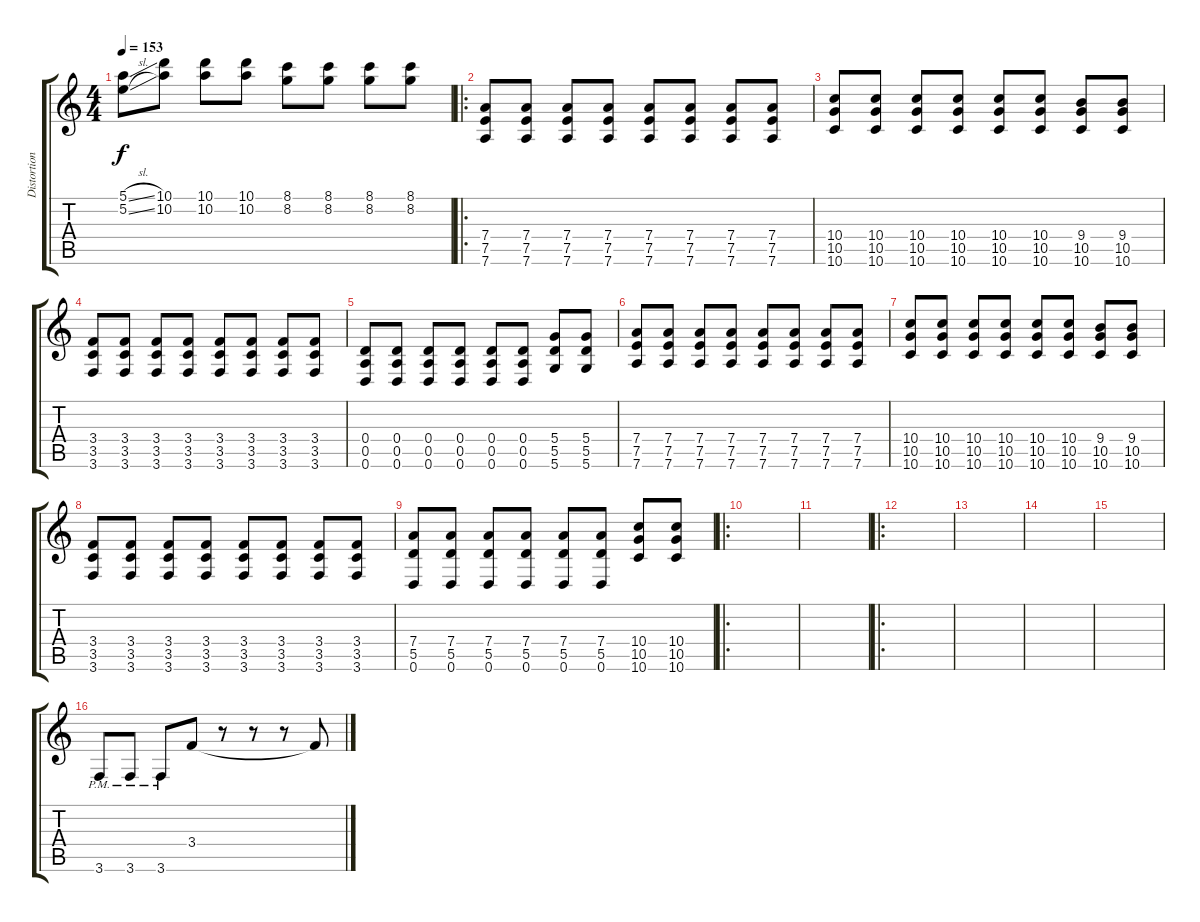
\track ("Distortion" "Distortion") {instrument distortionguitar}
\staff {score tabs}
\tuning (E4 B3 G3 D3 A2 D2) {hide}
\ts (4 4)
\tempo 153
\clef g2
\ks c
(5.1{sl} 5.2{sl}).8{dy f} (10.1 10.2).8 (10.1 10.2).8 (10.1 10.2).8 (8.1 8.2).8 (8.1 8.2).8 (8.1 8.2).8 (8.1 8.2).8 |
\ro
(7.4 7.5 7.6).8 (7.4 7.5 7.6).8 (7.4 7.5 7.6).8 (7.4 7.5 7.6).8 (7.4 7.5 7.6).8 (7.4 7.5 7.6).8 (7.4 7.5 7.6).8 (7.4 7.5 7.6).8 |
(10.4 10.5 10.6).8 (10.4 10.5 10.6).8 (10.4 10.5 10.6).8 (10.4 10.5 10.6).8 (10.4 10.5 10.6).8 (10.4 10.5 10.6).8 (9.4 10.5 10.6).8 (9.4 10.5 10.6).8 |
(3.4 3.5 3.6).8 (3.4 3.5 3.6).8 (3.4 3.5 3.6).8 (3.4 3.5 3.6).8 (3.4 3.5 3.6).8 (3.4 3.5 3.6).8 (3.4 3.5 3.6).8 (3.4 3.5 3.6).8 |
(0.4 0.5 0.6).8 (0.4 0.5 0.6).8 (0.4 0.5 0.6).8 (0.4 0.5 0.6).8 (0.4 0.5 0.6).8 (0.4 0.5 0.6).8 (5.4 5.5 5.6).8 (5.4 5.5 5.6).8 |
(7.4 7.5 7.6).8 (7.4 7.5 7.6).8 (7.4 7.5 7.6).8 (7.4 7.5 7.6).8 (7.4 7.5 7.6).8 (7.4 7.5 7.6).8 (7.4 7.5 7.6).8 (7.4 7.5 7.6).8 |
(10.4 10.5 10.6).8 (10.4 10.5 10.6).8 (10.4 10.5 10.6).8 (10.4 10.5 10.6).8 (10.4 10.5 10.6).8 (10.4 10.5 10.6).8 (9.4 10.5 10.6).8 (9.4 10.5 10.6).8 |
(3.4 3.5 3.6).8 (3.4 3.5 3.6).8 (3.4 3.5 3.6).8 (3.4 3.5 3.6).8 (3.4 3.5 3.6).8 (3.4 3.5 3.6).8 (3.4 3.5 3.6).8 (3.4 3.5 3.6).8 |
(7.4 5.5 0.6).8 (7.4 5.5 0.6).8 (7.4 5.5 0.6).8 (7.4 5.5 0.6).8 (7.4 5.5 0.6).8 (7.4 5.5 0.6).8 (10.4 10.5 10.6).8 (10.4 10.5 10.6).8 |
\ro
|
|
\ro
|
|
|
|
3.6{pm}.8 3.6{pm}.8 3.6{pm}.8 3.4.8 r.8 r.8 r.8 3.4{t}.8
